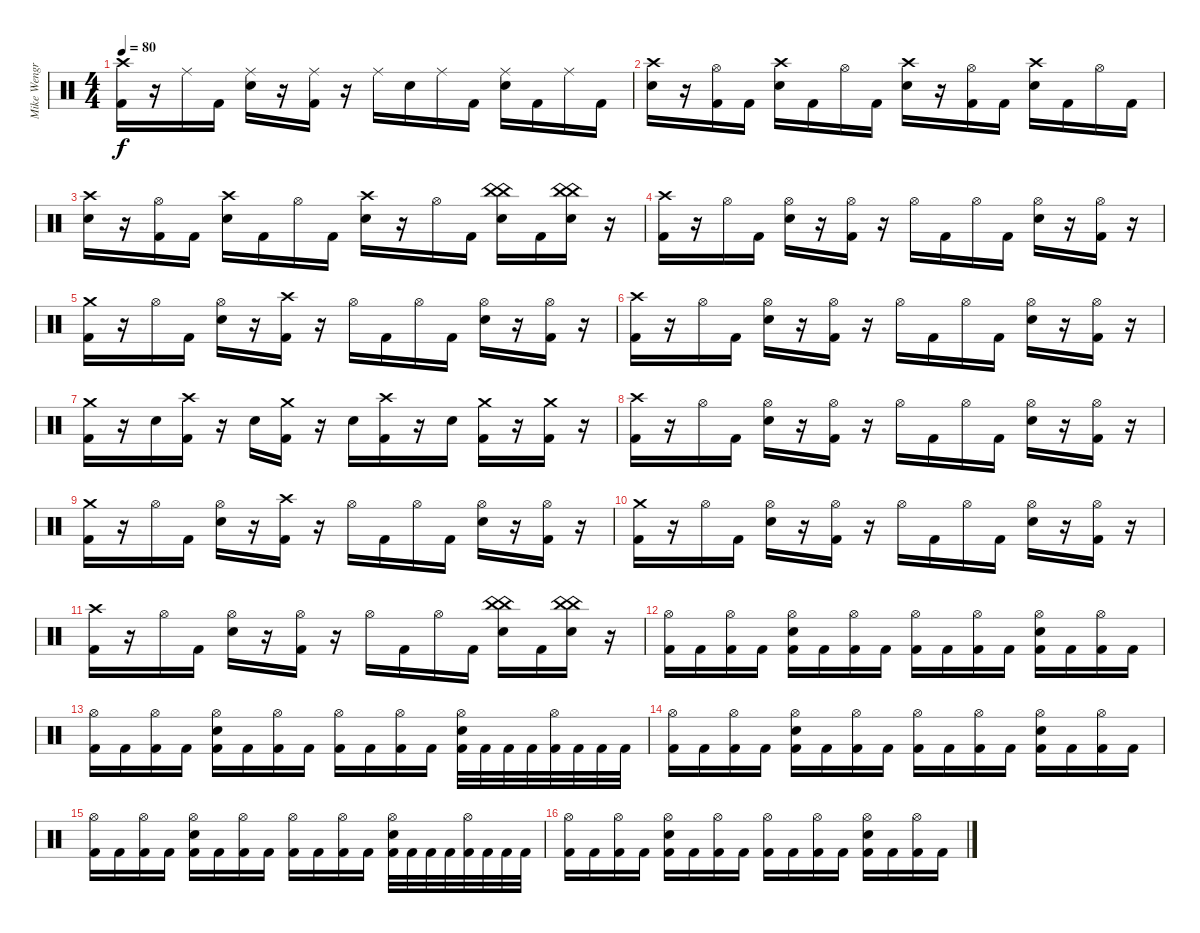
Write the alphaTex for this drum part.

\track ("Mike Wengren (Drums)" "Mike Wengr") {instrument percussion}
\staff {score}
\articulation defaults
\ts (4 4)
\tempo 80
\clef neutral
\ks c
("Crash high (hit)" "Kick (hit) 2").16{dy f} r.16 "Ride (middle)".16 "Kick (hit) 2".16 ("Ride (middle)" "Electric Snare (hit)").16 r.16 ("Ride (middle)" "Kick (hit) 2").16 r.16 "Ride (middle)".16 "Electric Snare (hit)".16 "Ride (middle)".16 "Kick (hit) 2".16 ("Ride (middle)" "Electric Snare (hit)").16 "Kick (hit) 2".16 "Ride (middle)".16 "Kick (hit) 2".16 |
("Crash high (hit)" "Electric Snare (hit)").16 r.16 ("Hi-Hat (open)" "Kick (hit) 2").16 "Kick (hit) 2".16 ("Crash high (hit)" "Electric Snare (hit)").16 "Kick (hit) 2".16 "Hi-Hat (open)".16 "Kick (hit) 2".16 ("Crash high (hit)" "Electric Snare (hit)").16 r.16 ("Hi-Hat (open)" "Kick (hit) 2").16 "Kick (hit) 2".16 ("Crash high (hit)" "Electric Snare (hit)").16 "Kick (hit) 2".16 "Hi-Hat (open)".16 "Kick (hit) 2".16 |
("Crash high (hit)" "Electric Snare (hit)").16 r.16 ("Hi-Hat (open)" "Kick (hit) 2").16 "Kick (hit) 2".16 ("Crash high (hit)" "Electric Snare (hit)").16 "Kick (hit) 2".16 "Hi-Hat (open)".16 "Kick (hit) 2".16 ("Crash high (hit)" "Electric Snare (hit)").16 r.16 "Hi-Hat (open)".16 "Kick (hit) 2".16 ("China (hit)" "China (hit)" "Electric Snare (hit)").16 "Kick (hit) 2".16 ("China (hit)" "China (hit)" "Electric Snare (hit)").16 r.16 |
("Crash high (hit)" "Kick (hit) 2").16 r.16 "Hi-Hat (open)".16 "Kick (hit) 2".16 ("Hi-Hat (open)" "Electric Snare (hit)").16 r.16 ("Hi-Hat (open)" "Kick (hit) 2").16 r.16 "Hi-Hat (open)".16 "Kick (hit) 2".16 "Hi-Hat (open)".16 "Kick (hit) 2".16 ("Hi-Hat (open)" "Electric Snare (hit)").16 r.16 ("Hi-Hat (open)" "Kick (hit) 2").16 r.16 |
("Crash medium (hit)" "Kick (hit) 2").16 r.16 "Hi-Hat (open)".16 "Kick (hit) 2".16 ("Hi-Hat (open)" "Electric Snare (hit)").16 r.16 ("Crash high (hit)" "Kick (hit) 2").16 r.16 "Hi-Hat (open)".16 "Kick (hit) 2".16 "Hi-Hat (open)".16 "Kick (hit) 2".16 ("Hi-Hat (open)" "Electric Snare (hit)").16 r.16 ("Hi-Hat (open)" "Kick (hit) 2").16 r.16 |
("Crash high (hit)" "Kick (hit) 2").16 r.16 "Hi-Hat (open)".16 "Kick (hit) 2".16 ("Hi-Hat (open)" "Electric Snare (hit)").16 r.16 ("Hi-Hat (open)" "Kick (hit) 2").16 r.16 "Hi-Hat (open)".16 "Kick (hit) 2".16 "Hi-Hat (open)".16 "Kick (hit) 2".16 ("Hi-Hat (open)" "Electric Snare (hit)").16 r.16 ("Hi-Hat (open)" "Kick (hit) 2").16 r.16 |
("Crash medium (hit)" "Kick (hit) 2").16 r.16 "Electric Snare (hit)".16 ("Crash high (hit)" "Kick (hit) 2").16 r.16 "Electric Snare (hit)".16 ("Crash medium (hit)" "Kick (hit) 2").16 r.16 "Electric Snare (hit)".16 ("Crash high (hit)" "Kick (hit) 2").16 r.16 "Electric Snare (hit)".16 ("Crash medium (hit)" "Kick (hit) 2").16 r.16 ("Crash medium (hit)" "Kick (hit) 2").16 r.16 |
("Crash high (hit)" "Kick (hit) 2").16 r.16 "Hi-Hat (open)".16 "Kick (hit) 2".16 ("Hi-Hat (open)" "Electric Snare (hit)").16 r.16 ("Hi-Hat (open)" "Kick (hit) 2").16 r.16 "Hi-Hat (open)".16 "Kick (hit) 2".16 "Hi-Hat (open)".16 "Kick (hit) 2".16 ("Hi-Hat (open)" "Electric Snare (hit)").16 r.16 ("Hi-Hat (open)" "Kick (hit) 2").16 r.16 |
("Crash medium (hit)" "Kick (hit) 2").16 r.16 "Hi-Hat (open)".16 "Kick (hit) 2".16 ("Hi-Hat (open)" "Electric Snare (hit)").16 r.16 ("Crash high (hit)" "Kick (hit) 2").16 r.16 "Hi-Hat (open)".16 "Kick (hit) 2".16 "Hi-Hat (open)".16 "Kick (hit) 2".16 ("Hi-Hat (open)" "Electric Snare (hit)").16 r.16 ("Hi-Hat (open)" "Kick (hit) 2").16 r.16 |
("Crash medium (hit)" "Kick (hit) 2").16 r.16 "Hi-Hat (open)".16 "Kick (hit) 2".16 ("Hi-Hat (open)" "Electric Snare (hit)").16 r.16 ("Hi-Hat (open)" "Kick (hit) 2").16 r.16 "Hi-Hat (open)".16 "Kick (hit) 2".16 "Hi-Hat (open)".16 "Kick (hit) 2".16 ("Hi-Hat (open)" "Electric Snare (hit)").16 r.16 ("Hi-Hat (open)" "Kick (hit) 2").16 r.16 |
("Crash high (hit)" "Kick (hit) 2").16 r.16 "Hi-Hat (open)".16 "Kick (hit) 2".16 ("Hi-Hat (open)" "Electric Snare (hit)").16 r.16 ("Hi-Hat (open)" "Kick (hit) 2").16 r.16 "Hi-Hat (open)".16 "Kick (hit) 2".16 "Hi-Hat (open)".16 "Kick (hit) 2".16 ("China (hit)" "China (hit)" "Electric Snare (hit)").16 "Kick (hit) 2".16 ("China (hit)" "China (hit)" "Electric Snare (hit)").16 r.16 |
("Hi-Hat (open)" "Kick (hit) 2").16 "Kick (hit) 2".16 ("Hi-Hat (open)" "Kick (hit) 2").16 "Kick (hit) 2".16 ("Hi-Hat (open)" "Electric Snare (hit)" "Kick (hit) 2").16 "Kick (hit) 2".16 ("Hi-Hat (open)" "Kick (hit) 2").16 "Kick (hit) 2".16 ("Hi-Hat (open)" "Kick (hit) 2").16 "Kick (hit) 2".16 ("Hi-Hat (open)" "Kick (hit) 2").16 "Kick (hit) 2".16 ("Hi-Hat (open)" "Electric Snare (hit)" "Kick (hit) 2").16 "Kick (hit) 2".16 ("Hi-Hat (open)" "Kick (hit) 2").16 "Kick (hit) 2".16 |
("Hi-Hat (open)" "Kick (hit) 2").16 "Kick (hit) 2".16 ("Hi-Hat (open)" "Kick (hit) 2").16 "Kick (hit) 2".16 ("Hi-Hat (open)" "Electric Snare (hit)" "Kick (hit) 2").16 "Kick (hit) 2".16 ("Hi-Hat (open)" "Kick (hit) 2").16 "Kick (hit) 2".16 ("Hi-Hat (open)" "Kick (hit) 2").16 "Kick (hit) 2".16 ("Hi-Hat (open)" "Kick (hit) 2").16 "Kick (hit) 2".16 ("Hi-Hat (open)" "Electric Snare (hit)" "Kick (hit) 2").32 "Kick (hit) 2".32 "Kick (hit) 2".32 "Kick (hit) 2".32 ("Hi-Hat (open)" "Kick (hit) 2").32 "Kick (hit) 2".32 "Kick (hit) 2".32 "Kick (hit) 2".32 |
("Hi-Hat (open)" "Kick (hit) 2").16 "Kick (hit) 2".16 ("Hi-Hat (open)" "Kick (hit) 2").16 "Kick (hit) 2".16 ("Hi-Hat (open)" "Electric Snare (hit)" "Kick (hit) 2").16 "Kick (hit) 2".16 ("Hi-Hat (open)" "Kick (hit) 2").16 "Kick (hit) 2".16 ("Hi-Hat (open)" "Kick (hit) 2").16 "Kick (hit) 2".16 ("Hi-Hat (open)" "Kick (hit) 2").16 "Kick (hit) 2".16 ("Hi-Hat (open)" "Electric Snare (hit)" "Kick (hit) 2").16 "Kick (hit) 2".16 ("Hi-Hat (open)" "Kick (hit) 2").16 "Kick (hit) 2".16 |
("Hi-Hat (open)" "Kick (hit) 2").16 "Kick (hit) 2".16 ("Hi-Hat (open)" "Kick (hit) 2").16 "Kick (hit) 2".16 ("Hi-Hat (open)" "Electric Snare (hit)" "Kick (hit) 2").16 "Kick (hit) 2".16 ("Hi-Hat (open)" "Kick (hit) 2").16 "Kick (hit) 2".16 ("Hi-Hat (open)" "Kick (hit) 2").16 "Kick (hit) 2".16 ("Hi-Hat (open)" "Kick (hit) 2").16 "Kick (hit) 2".16 ("Hi-Hat (open)" "Electric Snare (hit)" "Kick (hit) 2").32 "Kick (hit) 2".32 "Kick (hit) 2".32 "Kick (hit) 2".32 ("Hi-Hat (open)" "Kick (hit) 2").32 "Kick (hit) 2".32 "Kick (hit) 2".32 "Kick (hit) 2".32 |
("Hi-Hat (open)" "Kick (hit) 2").16 "Kick (hit) 2".16 ("Hi-Hat (open)" "Kick (hit) 2").16 "Kick (hit) 2".16 ("Hi-Hat (open)" "Electric Snare (hit)" "Kick (hit) 2").16 "Kick (hit) 2".16 ("Hi-Hat (open)" "Kick (hit) 2").16 "Kick (hit) 2".16 ("Hi-Hat (open)" "Kick (hit) 2").16 "Kick (hit) 2".16 ("Hi-Hat (open)" "Kick (hit) 2").16 "Kick (hit) 2".16 ("Hi-Hat (open)" "Electric Snare (hit)" "Kick (hit) 2").16 "Kick (hit) 2".16 ("Hi-Hat (open)" "Kick (hit) 2").16 "Kick (hit) 2".16
